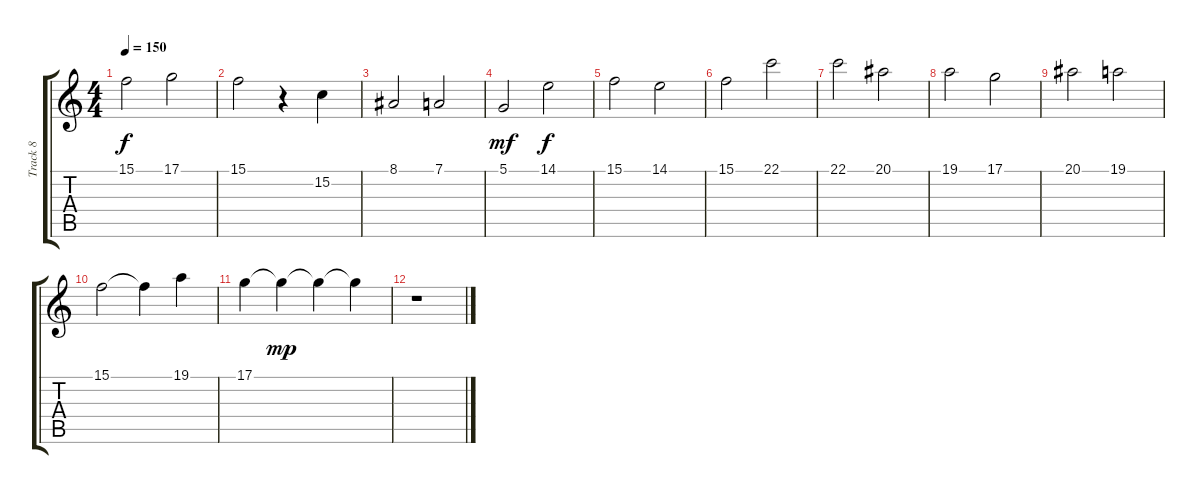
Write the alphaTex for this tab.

\track ("Track 8" "Track 8") {instrument stringensemble1}
\staff {score tabs}
\tuning (D4 A3 F3 C3 G2 C2) {hide}
\ts (4 4)
\tempo 150
\clef g2
\ks c
15.1.2{dy f} 17.1.2 |
15.1.2 r.4 15.2.4 |
8.1.2 7.1.2 |
5.1.2{dy mf} 14.1.2{dy f} |
15.1.2 14.1.2 |
15.1.2 22.1.2 |
22.1.2 20.1.2 |
19.1.2 17.1.2 |
20.1.2 19.1.2 |
15.1.2 15.1{t}.4 19.1.4 |
17.1.4 17.1{t}.4{dy mp} 17.1{t}.4 17.1{t}.4 |
r.1
